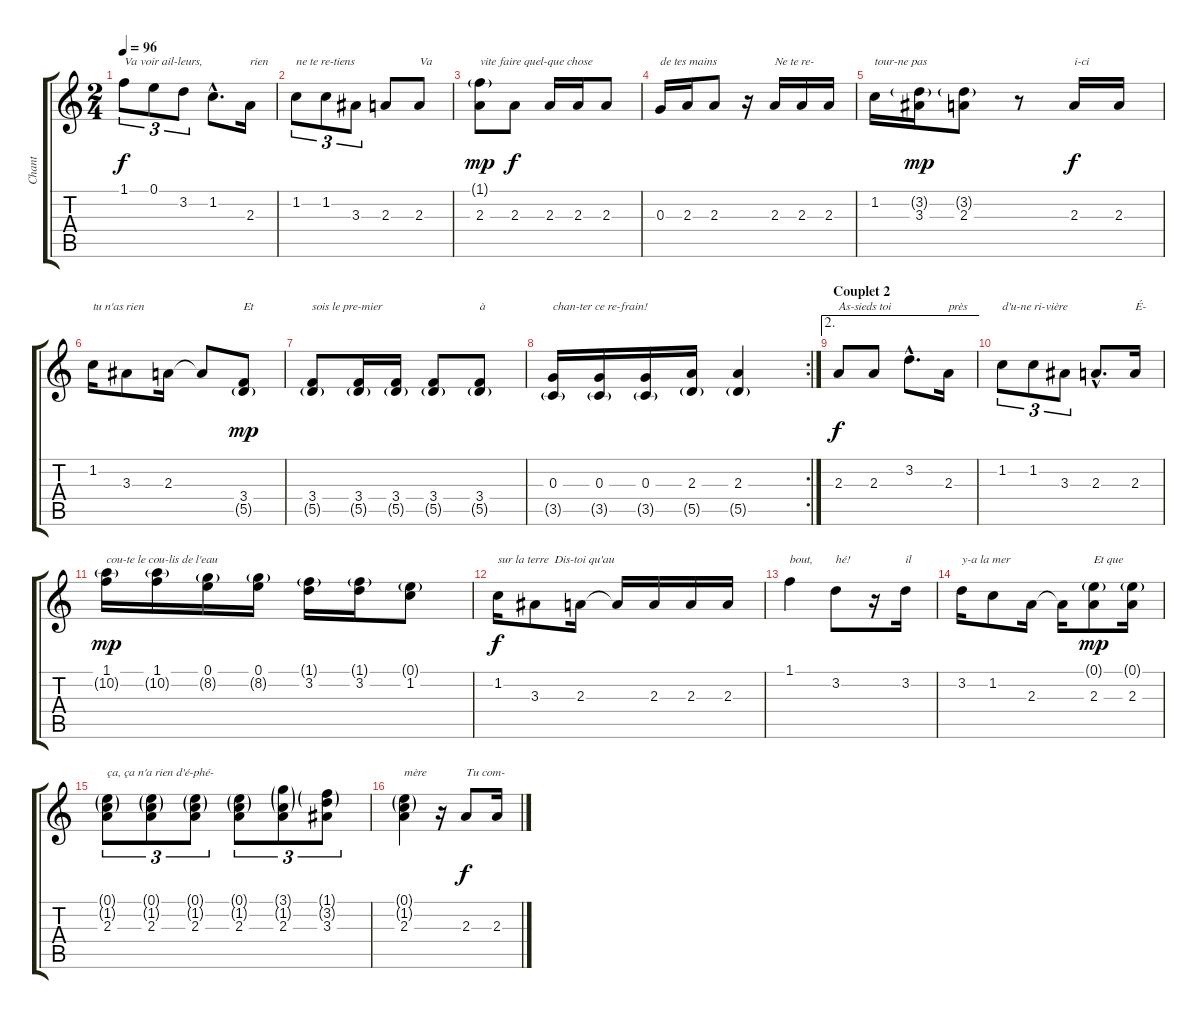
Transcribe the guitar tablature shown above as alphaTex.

\track ("Chant" "Chant") {instrument electricguitarjazz}
\staff {score tabs}
\tuning (E4 B3 G3 D3 A2 E2) {hide}
\ts (2 4)
\tempo 96
\clef g2
\ks c
1.1.8{tu (3 2) txt "Va voir ail-leurs," dy f} 0.1.8{tu (3 2)} 3.2.8{tu (3 2)} 1.2{hac}.8{d} 2.3.16{txt "rien"} |
1.2.8{tu (3 2) txt "ne te re-tiens"} 1.2.8{tu (3 2)} 3.3.8{tu (3 2)} 2.3.8 2.3.8{txt "Va"} |
(1.1{g} 2.3).8{txt "vite faire quel-que chose" dy mp} 2.3.8{dy f} 2.3.16 2.3.16 2.3.8 |
0.3.16{txt "de tes mains"} 2.3.16 2.3.8 r.16 2.3.16{txt "Ne te re-"} 2.3.16 2.3.16 |
1.2.16{txt "tour-ne pas"} (3.2{g} 3.3).16{dy mp} (3.2{g} 2.3).8 r.8 2.3.16{txt "i-ci" dy f} 2.3.16 |
1.2.16{txt "tu n'as rien"} 3.3.8 2.3.16 2.3{t}.8 (3.4 5.5{g}).8{txt "Et" dy mp} |
(3.4 5.5{g}).8{txt "sois le pre-mier"} (3.4 5.5{g}).16 (3.4 5.5{g}).16 (3.4 5.5{g}).8 (3.4 5.5{g}).8{txt "à"} |
\rc 2
(0.3 3.5{g}).16{txt "chan-ter ce re-frain!"} (0.3 3.5{g}).16 (0.3 3.5{g}).16 (2.3 5.5{g}).16 (2.3 5.5{g}).4 |
\ae 2
\section ("" "Couplet 2")
2.3.8{txt "As-sieds toi" dy f} 2.3.8 3.2{hac}.8{d} 2.3.16{txt "près"} |
1.2.8{tu (3 2) txt "d'u-ne ri-vière"} 1.2.8{tu (3 2)} 3.3.8{tu (3 2)} 2.3{hac}.8{d} 2.3.16{txt "É-"} |
(1.1 10.2{g}).16{txt "cou-te le cou-lis de l'eau" dy mp} (1.1 10.2{g}).16 (0.1 8.2{g}).16 (0.1 8.2{g}).16 (1.1{g} 3.2).16 (1.1{g} 3.2).16 (0.1{g} 1.2).8 |
1.2.16{txt "sur la terre  Dis-toi qu'au" dy f} 3.3.8 2.3.16 2.3{t}.16 2.3.16 2.3.16 2.3.16 |
1.1.4{txt "bout,"} 3.2.8{txt "hé!"} r.16 3.2.16{txt "il"} |
3.2.16{txt "y-a la mer"} 1.2.8 2.3.16 2.3{t}.16 (0.1{g} 2.3).8{txt "Et que" dy mp} (0.1{g} 2.3).16 |
(0.1{g} 1.2{g} 2.3).8{tu (3 2) txt "ça, ça n'a rien d'é-phé-"} (0.1{g} 1.2{g} 2.3).8{tu (3 2)} (0.1{g} 1.2{g} 2.3).8{tu (3 2)} (0.1{g} 1.2{g} 2.3).8{tu (3 2)} (3.1{g} 1.2{g} 2.3).8{tu (3 2)} (1.1{g} 3.2{g} 3.3).8{tu (3 2)} |
(0.1{g} 1.2{g} 2.3).4{txt "mère"} r.16 2.3.8{txt "Tu com-" dy f} 2.3.16
